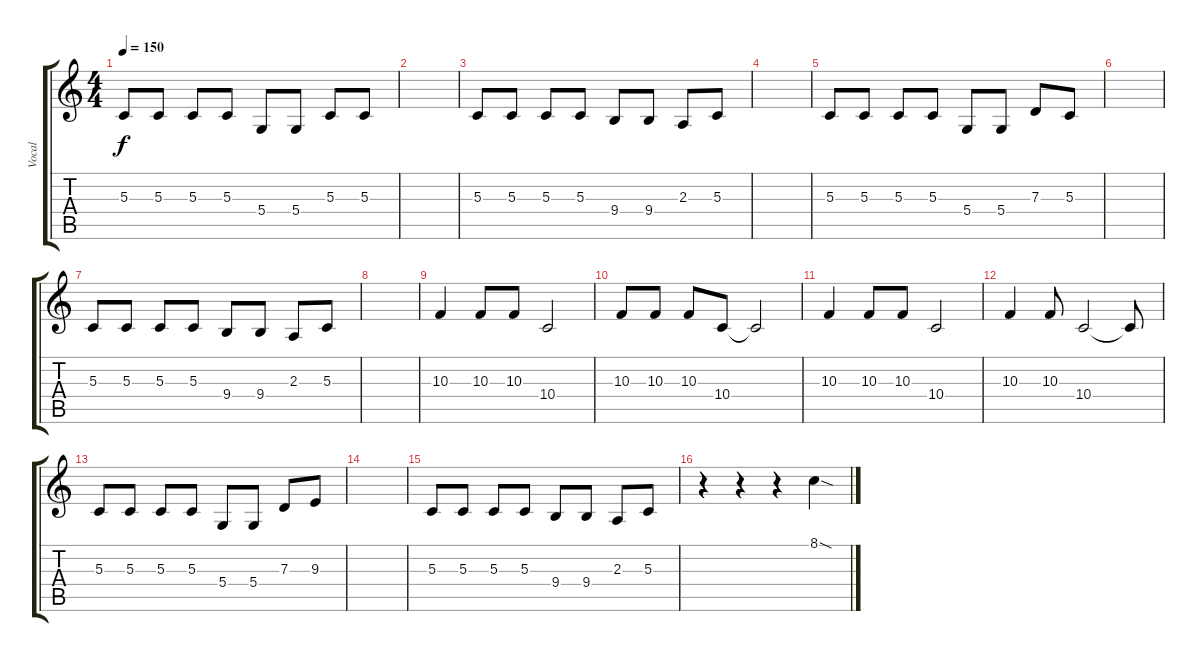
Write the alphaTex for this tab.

\track ("Vocal" "Vocal") {instrument lead6voice}
\staff {score tabs}
\tuning (E4 B3 G3 D3 A2 E2) {hide}
\ts (4 4)
\tempo 150
\clef g2
\ks c
5.3.8{dy f} 5.3.8 5.3.8 5.3.8 5.4.8 5.4.8 5.3.8 5.3.8 |
|
5.3.8 5.3.8 5.3.8 5.3.8 9.4.8 9.4.8 2.3.8 5.3.8 |
|
5.3.8 5.3.8 5.3.8 5.3.8 5.4.8 5.4.8 7.3.8 5.3.8 |
|
5.3.8 5.3.8 5.3.8 5.3.8 9.4.8 9.4.8 2.3.8 5.3.8 |
|
10.3.4 10.3.8 10.3.8 10.4.2 |
10.3.8 10.3.8 10.3.8 10.4.8 10.4{t}.2 |
10.3.4 10.3.8 10.3.8 10.4.2 |
10.3.4 10.3.8 10.4.2 10.4{t}.8 |
5.3.8 5.3.8 5.3.8 5.3.8 5.4.8 5.4.8 7.3.8 9.3.8 |
|
5.3.8 5.3.8 5.3.8 5.3.8 9.4.8 9.4.8 2.3.8 5.3.8 |
r.4 r.4 r.4 8.1{sod}.4
